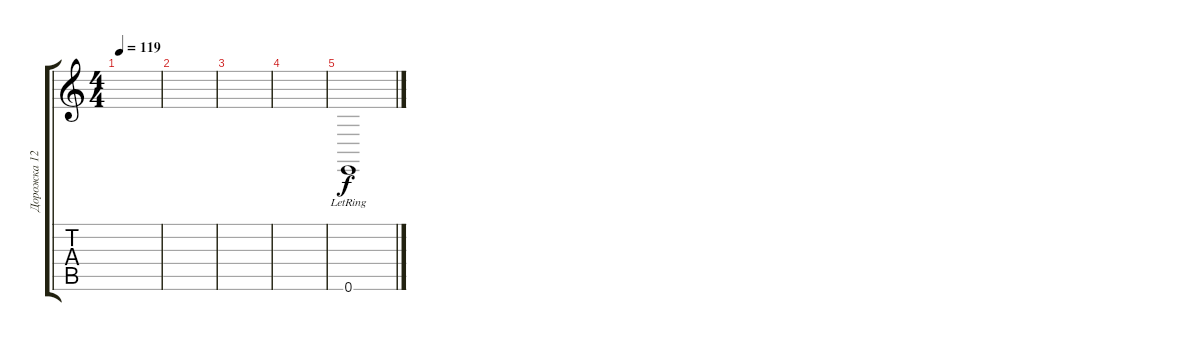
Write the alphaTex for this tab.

\track ("Дорожка 12" "Дорожка 12") {instrument gunshot}
\staff {score tabs}
\tuning (E4 B3 G3 D3 A2 E2) {hide}
\ts (4 4)
\tempo 119
\clef g2
\ks c
|
|
|
|
0.6{lr}.1
